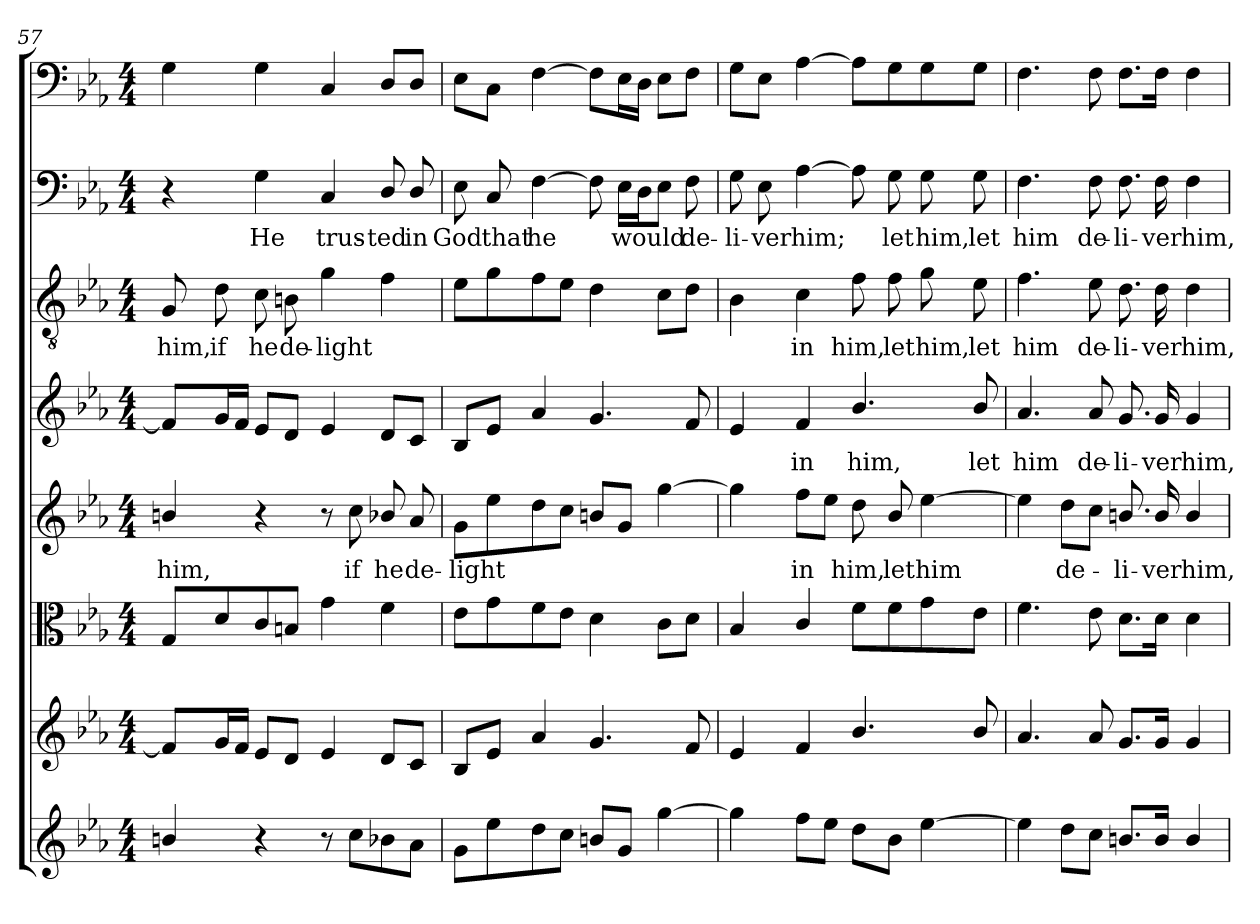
**kern	**kern	**kern	**kern	**text	**kern	**text	**kern	**text	**kern	**text	**kern
*part8	*part7	*part6	*part5	*part5	*part4	*part4	*part3	*part3	*part2	*part2	*part1
*staff8	*staff7	*staff6	*staff5	*staff5	*staff4	*staff4	*staff3	*staff3	*staff2	*staff2	*staff1
*clefG2	*clefG2	*clefC3	*clefG2	*	*clefG2	*	*clefGv2	*	*clefF4	*	*clefF4
*k[b-e-a-]	*k[b-e-a-]	*k[b-e-a-]	*k[b-e-a-]	*	*k[b-e-a-]	*	*k[b-e-a-]	*	*k[b-e-a-]	*	*k[b-e-a-]
*c:	*c:	*c:	*c:	*	*c:	*	*c:	*	*c:	*	*c:
*M4/4	*M4/4	*M4/4	*M4/4	*	*M4/4	*	*M4/4	*	*M4/4	*	*M4/4
=57	=57	=57	=57	=57	=57	=57	=57	=57	=57	=57	=57
4bn/	8f/L]	8G/L	4bn/	him,	8f/L]	.	8G/	him,	4r	.	4G\
.	16g/L	8d/	.	.	16g/L	.	8d\	if	.	.	.
.	16f/JJ	.	.	.	16f/JJ	.	.	.	.	.	.
4r	8e-/L	8c/	4r	.	8e-/L	.	8c\	he	4G\	He	4G\
.	8d/J	8Bn/J	.	.	8d/J	.	8Bn\	de-	.	.	.
8r	4e-/	4g\	8r	.	4e-/	.	4g\	-light	4C/	trus-	4C/
8cc\L	.	.	8cc\	if	.	.	.	.	.	.	.
8b-X\	8d/L	4f\	8b-X/	he	8d/L	.	4f\	.	8D/	-ted	8D/L
8a-\J	8c/J	.	8a-/	de-	8c/J	.	.	.	8D/	in	8D/J
=58	=58	=58	=58	=58	=58	=58	=58	=58	=58	=58	=58
8g\L	8B-/L	8e-\L	8g\L	-light	8B-/L	.	8e-\L	.	8E-\	God	8E-\L
8ee-\	8e-/J	8g\	8ee-\	.	8e-/J	.	8g\	.	8C/	that	8C\J
8dd\	4a-/	8f\	8dd\	.	4a-/	.	8f\	.	[4F\	he	[4F\
8cc\J	.	8e-\J	8cc\J	.	.	.	8e-\J	.	.	.	.
8bn/L	4.g/	4d\	8bn/L	.	4.g/	.	4d\	.	8F\]	.	8F\L]
8g/J	.	.	8g/J	.	.	.	.	.	16E-\LL	would	16E-\L
.	.	.	.	.	.	.	.	.	16D\J	.	16D\JJ
[4gg\	.	8c\L	[4gg\	.	.	.	8c\L	.	8E-\J	.	8E-\L
.	8f/	8d\J	.	.	8f/	.	8d\J	.	8F\	de-	8F\J
=59	=59	=59	=59	=59	=59	=59	=59	=59	=59	=59	=59
4gg\]	4e-/	4B-/	4gg\]	.	4e-/	.	4B-\	.	8G\	-li-	8G\L
.	.	.	.	.	.	.	.	.	8E-\	-ver	8E-\J
8ff\L	4f/	4c/	8ff\L	in	4f/	in	4c\	in	[4A-\	him;	[4A-\
8ee-\J	.	.	8ee-\J	.	.	.	.	.	.	.	.
8dd\L	4.b-/	8f\L	8dd\	him,	4.b-/	him,	8f\	him,	8A-\]	.	8A-\L]
8b-\J	.	8f\	8b-/	let	.	.	8f\	let	8G\	let	8G\
[4ee-\	.	8g\	[4ee-\	him	.	.	8g\	him,	8G\	him,	8G\
.	8b-/	8e-\J	.	.	8b-/	let	8e-\	let	8G\	let	8G\J
=60	=60	=60	=60	=60	=60	=60	=60	=60	=60	=60	=60
4ee-\]	4.a-/	4.f\	4ee-\]	.	4.a-/	him	4.f\	him	4.F\	him	4.F\
8dd\L	.	.	8dd\L	de-	.	.	.	.	.	.	.
8cc\J	8a-/	8e-\	8cc\J	.	8a-/	de-	8e-\	de-	8F\	de-	8F\
8.bn/L	8.g/L	8.d\L	8.bn/	-li-	8.g/	-li-	8.d\	-li-	8.F\	-li-	8.F\L
16b/Jk	16g/Jk	16d\Jk	16b/	-ver	16g/	-ver	16d\	-ver	16F\	-ver	16F\Jk
4b/	4g/	4d\	4b/	him,	4g/	him,	4d\	him,	4F\	him,	4F\
=	=	=	=	=	=	=	=	=	=	=	=
*-	*-	*-	*-	*-	*-	*-	*-	*-	*-	*-	*-
